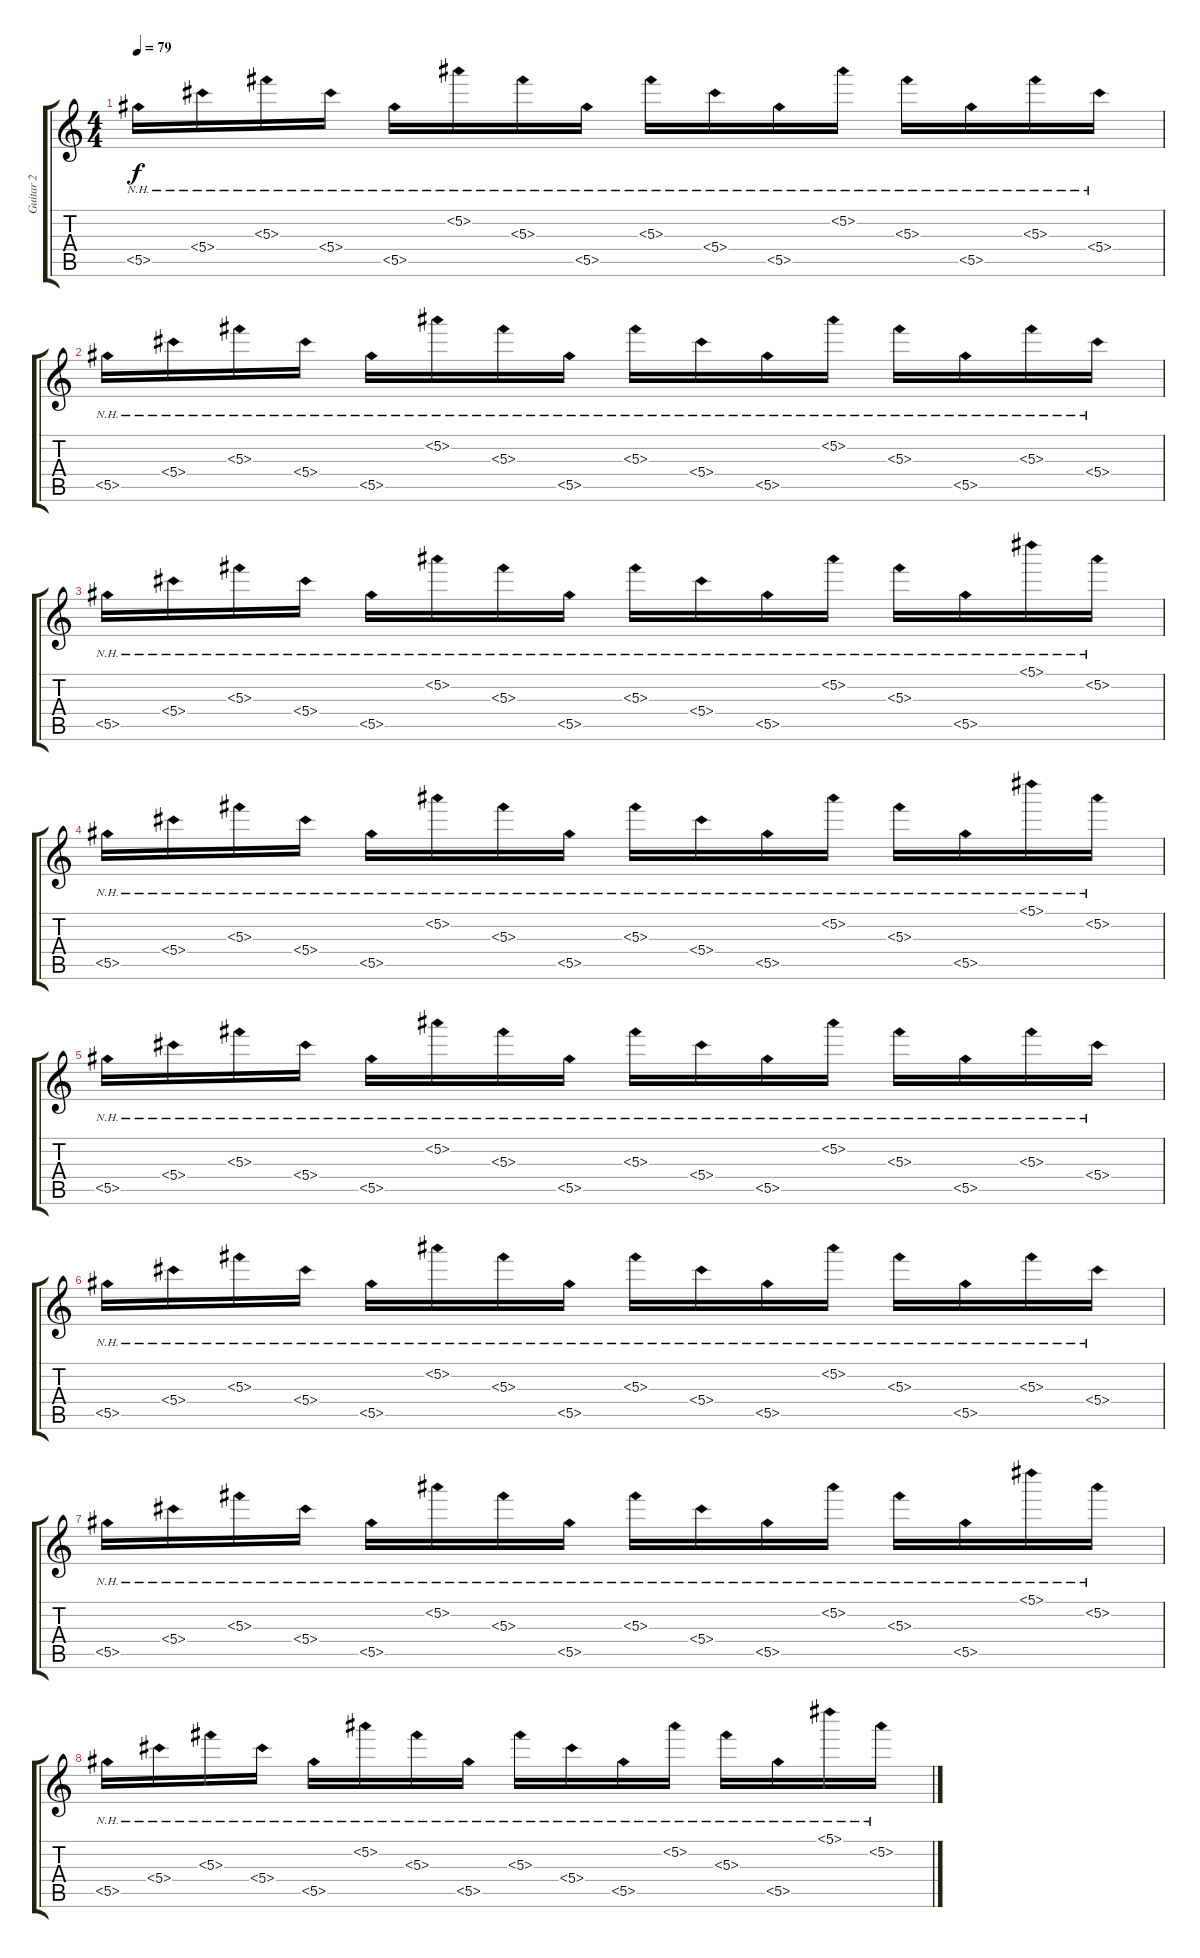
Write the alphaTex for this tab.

\track ("Guitar 2" "Guitar 2") {instrument acousticguitarnylon}
\staff {score tabs}
\tuning (Eb4 Bb3 Gb3 Db3 Ab2 Eb2) {hide}
\ts (4 4)
\tempo 79
\clef g2
\ks c
5.5{nh}.16{dy f instrument acousticguitarnylon} 5.4{nh}.16 5.3{nh}.16 5.4{nh}.16 5.5{nh}.16 5.2{nh}.16 5.3{nh}.16 5.5{nh}.16 5.3{nh}.16 5.4{nh}.16 5.5{nh}.16 5.2{nh}.16 5.3{nh}.16 5.5{nh}.16 5.3{nh}.16 5.4{nh}.16 |
5.5{nh}.16 5.4{nh}.16 5.3{nh}.16 5.4{nh}.16 5.5{nh}.16 5.2{nh}.16 5.3{nh}.16 5.5{nh}.16 5.3{nh}.16 5.4{nh}.16 5.5{nh}.16 5.2{nh}.16 5.3{nh}.16 5.5{nh}.16 5.3{nh}.16 5.4{nh}.16 |
5.5{nh}.16 5.4{nh}.16 5.3{nh}.16 5.4{nh}.16 5.5{nh}.16 5.2{nh}.16 5.3{nh}.16 5.5{nh}.16 5.3{nh}.16 5.4{nh}.16 5.5{nh}.16 5.2{nh}.16 5.3{nh}.16 5.5{nh}.16 5.1{nh}.16 5.2{nh}.16 |
5.5{nh}.16 5.4{nh}.16 5.3{nh}.16 5.4{nh}.16 5.5{nh}.16 5.2{nh}.16 5.3{nh}.16 5.5{nh}.16 5.3{nh}.16 5.4{nh}.16 5.5{nh}.16 5.2{nh}.16 5.3{nh}.16 5.5{nh}.16 5.1{nh}.16 5.2{nh}.16 |
5.5{nh}.16 5.4{nh}.16 5.3{nh}.16 5.4{nh}.16 5.5{nh}.16 5.2{nh}.16 5.3{nh}.16 5.5{nh}.16 5.3{nh}.16 5.4{nh}.16 5.5{nh}.16 5.2{nh}.16 5.3{nh}.16 5.5{nh}.16 5.3{nh}.16 5.4{nh}.16 |
5.5{nh}.16 5.4{nh}.16 5.3{nh}.16 5.4{nh}.16 5.5{nh}.16 5.2{nh}.16 5.3{nh}.16 5.5{nh}.16 5.3{nh}.16 5.4{nh}.16 5.5{nh}.16 5.2{nh}.16 5.3{nh}.16 5.5{nh}.16 5.3{nh}.16 5.4{nh}.16 |
5.5{nh}.16 5.4{nh}.16 5.3{nh}.16 5.4{nh}.16 5.5{nh}.16 5.2{nh}.16 5.3{nh}.16 5.5{nh}.16 5.3{nh}.16 5.4{nh}.16 5.5{nh}.16 5.2{nh}.16 5.3{nh}.16 5.5{nh}.16 5.1{nh}.16 5.2{nh}.16 |
5.5{nh}.16 5.4{nh}.16 5.3{nh}.16 5.4{nh}.16 5.5{nh}.16 5.2{nh}.16 5.3{nh}.16 5.5{nh}.16 5.3{nh}.16 5.4{nh}.16 5.5{nh}.16 5.2{nh}.16 5.3{nh}.16 5.5{nh}.16 5.1{nh}.16 5.2{nh}.16
